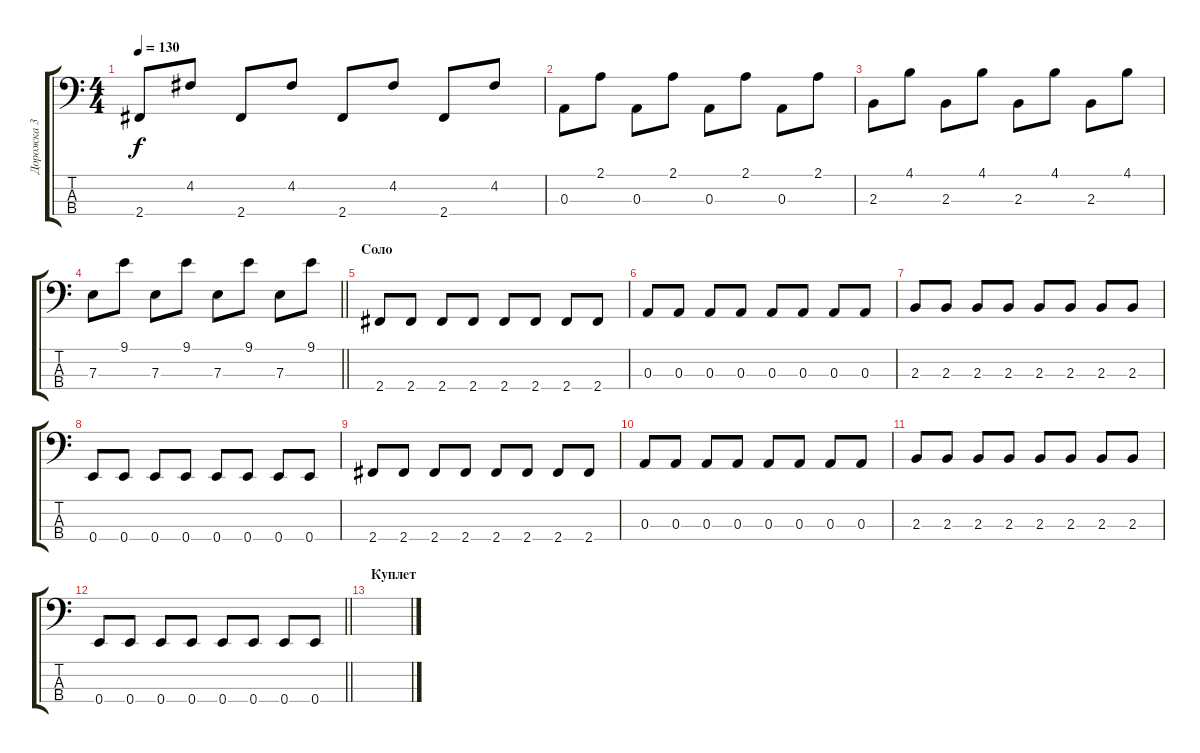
\track ("Дорожка 3" "Дорожка 3") {instrument electricbassfinger}
\staff {score tabs}
\tuning (G2 D2 A1 E1) {hide}
\ts (4 4)
\tempo 130
\clef f4
\ks c
2.4.8{dy f} 4.2.8 2.4.8 4.2.8 2.4.8 4.2.8 2.4.8 4.2.8 |
0.3.8 2.1.8 0.3.8 2.1.8 0.3.8 2.1.8 0.3.8 2.1.8 |
2.3.8 4.1.8 2.3.8 4.1.8 2.3.8 4.1.8 2.3.8 4.1.8 |
\barLineRight lightlight
7.3.8 9.1.8 7.3.8 9.1.8 7.3.8 9.1.8 7.3.8 9.1.8 |
\section ("" "Соло")
2.4.8 2.4.8 2.4.8 2.4.8 2.4.8 2.4.8 2.4.8 2.4.8 |
0.3.8 0.3.8 0.3.8 0.3.8 0.3.8 0.3.8 0.3.8 0.3.8 |
2.3.8 2.3.8 2.3.8 2.3.8 2.3.8 2.3.8 2.3.8 2.3.8 |
0.4.8 0.4.8 0.4.8 0.4.8 0.4.8 0.4.8 0.4.8 0.4.8 |
2.4.8 2.4.8 2.4.8 2.4.8 2.4.8 2.4.8 2.4.8 2.4.8 |
0.3.8 0.3.8 0.3.8 0.3.8 0.3.8 0.3.8 0.3.8 0.3.8 |
2.3.8 2.3.8 2.3.8 2.3.8 2.3.8 2.3.8 2.3.8 2.3.8 |
\barLineRight lightlight
0.4.8 0.4.8 0.4.8 0.4.8 0.4.8 0.4.8 0.4.8 0.4.8 |
\section ("" "Куплет")
